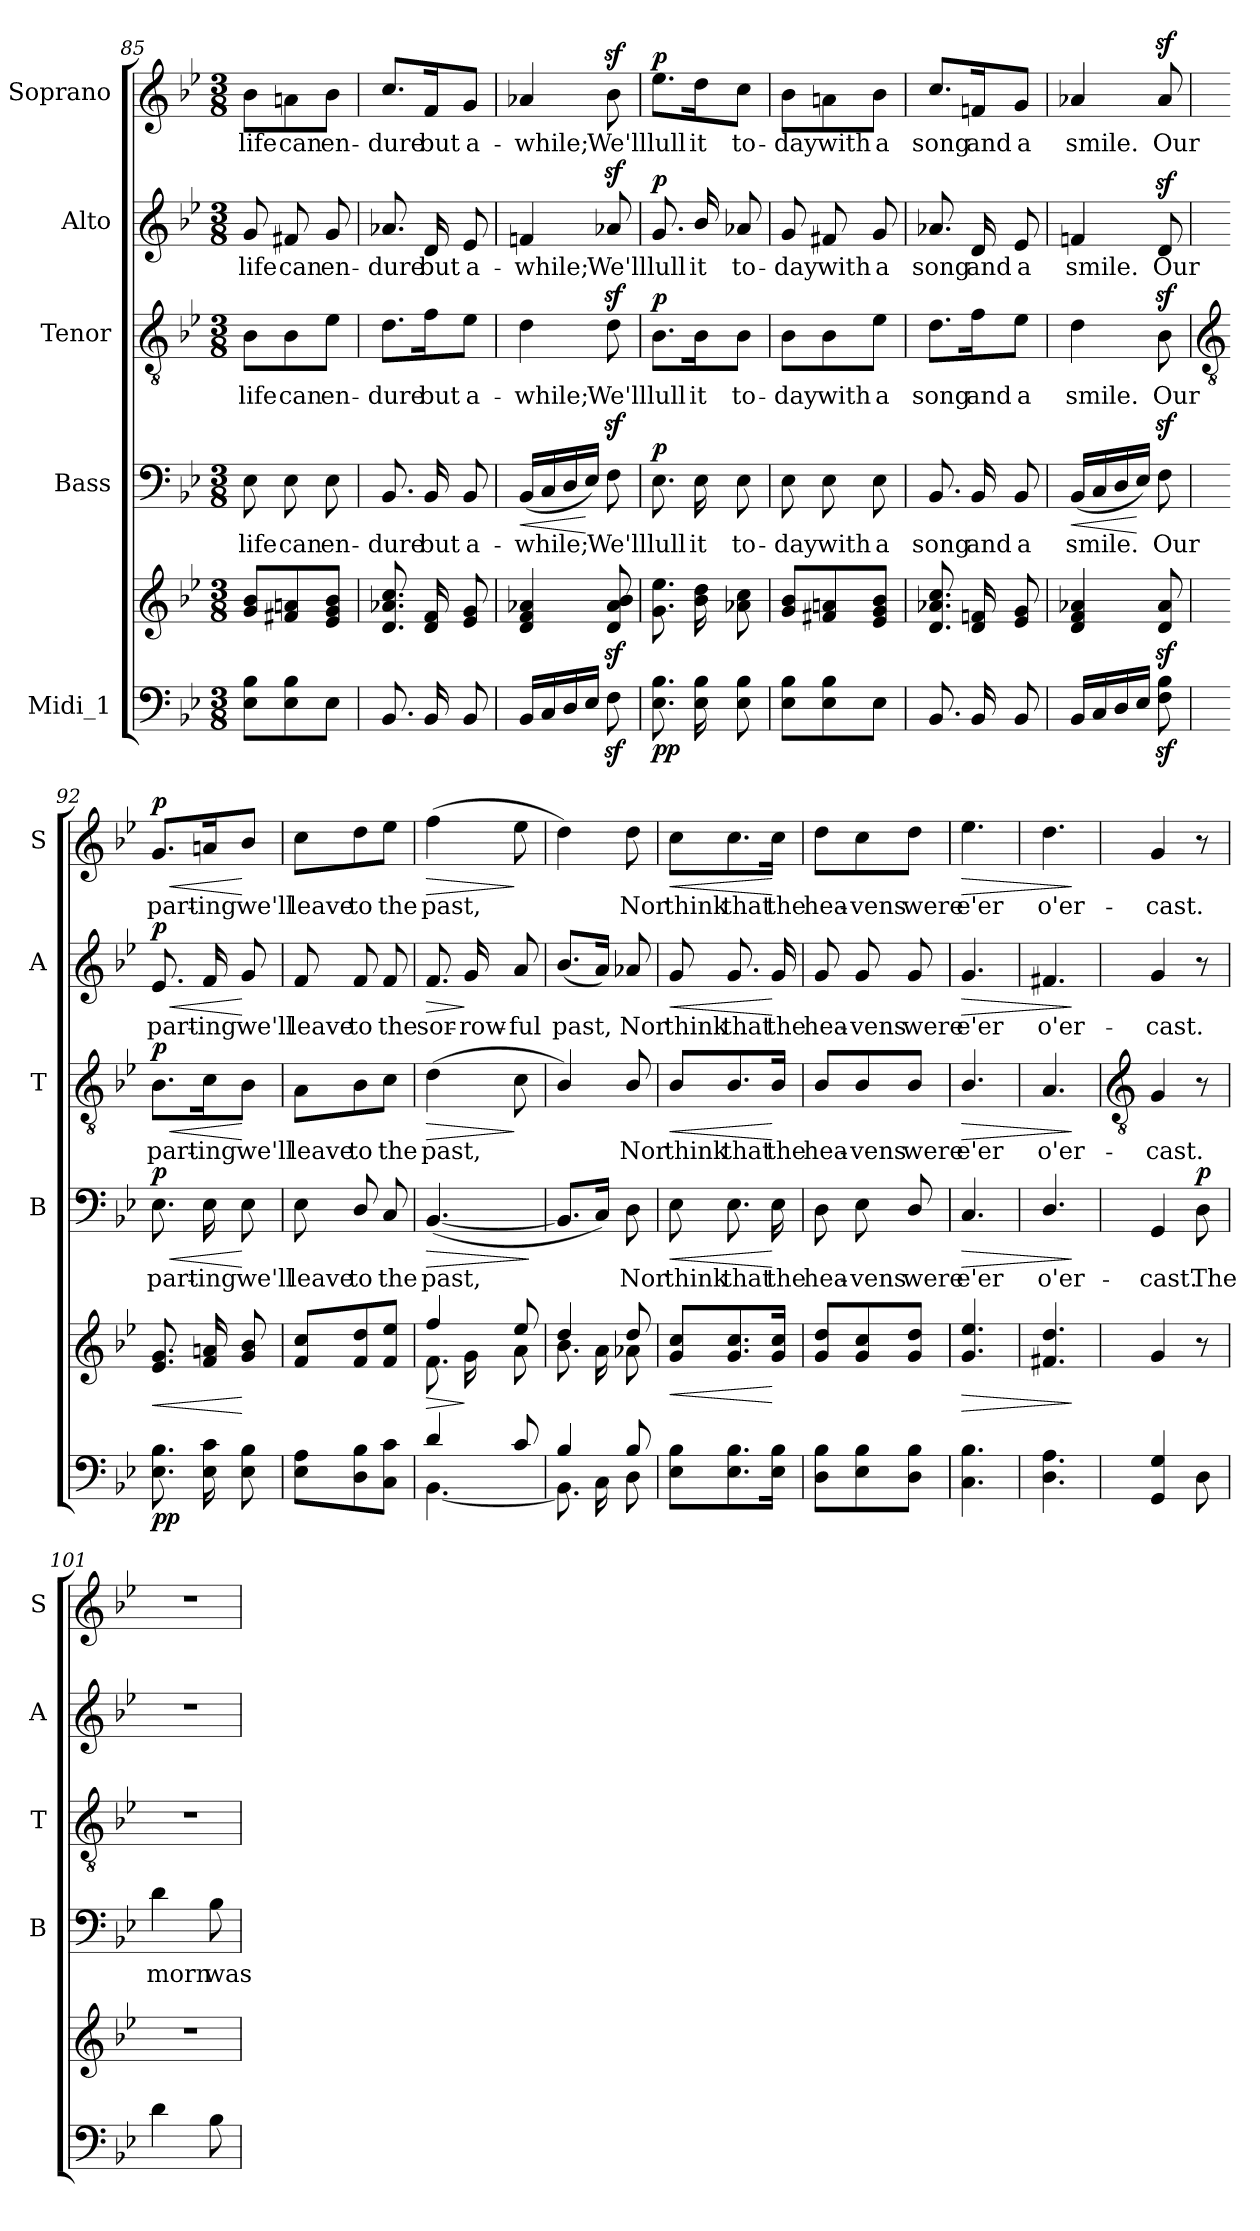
**kern	**kern	**dynam	**kern	**text	**dynam	**kern	**text	**dynam	**kern	**text	**dynam	**kern	**text	**dynam
*part5	*part5	*part5	*part4	*part4	*part4	*part3	*part3	*part3	*part2	*part2	*part2	*part1	*part1	*part1
*staff6	*staff5	*staff5/6	*staff4	*staff4	*staff4	*staff3	*staff3	*staff3	*staff2	*staff2	*staff2	*staff1	*staff1	*staff1
*I"Midi_1	*	*	*I"Bass	*	*	*I"Tenor	*	*	*I"Alto	*	*	*I"Soprano	*	*
*	*	*	*I'B	*	*	*I'T	*	*	*I'A	*	*	*I'S	*	*
!!LO:LB:g=z
*clefF4	*clefG2	*	*clefF4	*	*	*clefGv2	*	*	*clefG2	*	*	*clefG2	*	*
*k[b-e-]	*k[b-e-]	*	*k[b-e-]	*	*	*k[b-e-]	*	*	*k[b-e-]	*	*	*k[b-e-]	*	*
*B-:	*B-:	*	*B-:	*	*	*B-:	*	*	*B-:	*	*	*B-:	*	*
*M3/8	*M3/8	*	*M3/8	*	*	*M3/8	*	*	*M3/8	*	*	*M3/8	*	*
=85	=85	=85	=85	=85	=85	=85	=85	=85	=85	=85	=85	=85	=85	=85
!	!	!	!	!LO:LY:b	!	!	!LO:LY:b	!	!	!LO:LY:b	!	!	!LO:LY:b	!
8E- 8B-L	8g/ 8b-/L	.	8E-	life	.	8B-\L	life	.	8g	life	.	8b-\L	life	.
!	!	!	!	!LO:LY:b	!	!	!LO:LY:b	!	!	!LO:LY:b	!	!	!LO:LY:b	!
8E- 8B-	8f#X 8an	.	8E-	can	.	8B-\	can	.	8f#X	can	.	8an\	can	.
!	!	!	!	!LO:LY:b	!	!	!LO:LY:b	!	!	!LO:LY:b	!	!	!LO:LY:b	!
8E-J	8e- 8g 8b-J	.	8E-	en-	.	8e-\J	en-	.	8g	en-	.	8b-\J	en-	.
=86	=86	=86	=86	=86	=86	=86	=86	=86	=86	=86	=86	=86	=86	=86
!	!	!	!	!LO:LY:b	!	!	!LO:LY:b	!	!	!LO:LY:b	!	!	!LO:LY:b	!
8.BB-L	8.d 8.a-X 8.ccL	.	8.BB-	-dure	.	8.d\L	-dure	.	8.a-X	-dure	.	8.cc/L	-dure	.
!	!	!	!	!LO:LY:b	!	!	!LO:LY:b	!	!	!LO:LY:b	!	!	!LO:LY:b	!
16BB-L	16d 16fL	.	16BB-	but	.	16f\K	but	.	16d	but	.	16f/K	but	.
!	!	!	!	!LO:LY:b	!	!	!LO:LY:b	!	!	!LO:LY:b	!	!	!LO:LY:b	!
8BB-J	8e- 8gJ	.	8BB-	a-	.	8e-\J	a-	.	8e-	a-	.	8g/J	a-	.
=87	=87	=87	=87	=87	=87	=87	=87	=87	=87	=87	=87	=87	=87	=87
!	!	!	!	!LO:LY:b	!LO:HP:b	!	!LO:LY:b	!	!	!LO:LY:b	!	!	!LO:LY:b	!
16BB-LL	4d 4f 4a-X	.	(<16BB-LL	-while;	<	4d	-while;	.	4fn	-while;	.	4a-X	-while;	.
16C	.	.	16C	.	.	.	.	.	.	.	.	.	.	.
16D	.	.	16D	.	.	.	.	.	.	.	.	.	.	.
16E-JJ	.	.	16E-JJ)	.	[	.	.	.	.	.	.	.	.	.
!	!	!	!	!LO:LY:b	!	!	!LO:LY:b	!	!	!LO:LY:b	!	!	!LO:LY:b	!
8Fz<	8dz< 8a-z< 8b-z<	.	8Fz<	We'll	.	8dz<	We'll	.	8a-Xz<	We'll	.	8b-z<	We'll	.
=88	=88	=88	=88	=88	=88	=88	=88	=88	=88	=88	=88	=88	=88	=88
!	!	!LO:DY:b=2	!	!LO:LY:b	!	!	!LO:LY:b	!	!	!LO:LY:b	!	!	!LO:LY:b	!
!	!	!LO:DY:n=1:b	!	!	!LO:DY:b	!	!	!LO:DY:b	!	!	!LO:DY:b	!	!	!LO:DY:b
8.E- 8.B-L	8.g 8.ee-L	p p	8.E-	lull	p	8.B-\L	lull	p	8.g	lull	p	8.ee-\L	lull	p
!	!	!	!	!LO:LY:b	!	!	!LO:LY:b	!	!	!LO:LY:b	!	!	!LO:LY:b	!
16E- 16B-L	16b- 16ddL	.	16E-	it	.	16B-\K	it	.	16b-/	it	.	16dd\K	it	.
!	!	!	!	!LO:LY:b	!	!	!LO:LY:b	!	!	!LO:LY:b	!	!	!LO:LY:b	!
8E- 8B-J	8a-X 8ccJ	.	8E-	to-	.	8B-\J	to-	.	8a-X	to-	.	8cc\J	to-	.
=89	=89	=89	=89	=89	=89	=89	=89	=89	=89	=89	=89	=89	=89	=89
!	!	!	!	!LO:LY:b	!	!	!LO:LY:b	!	!	!LO:LY:b	!	!	!LO:LY:b	!
8E- 8B-L	8g/ 8b-/L	.	8E-	-day	.	8B-\L	-day	.	8g	-day	.	8b-\L	-day	.
!	!	!	!	!LO:LY:b	!	!	!LO:LY:b	!	!	!LO:LY:b	!	!	!LO:LY:b	!
8E- 8B-	8f#X 8an	.	8E-	with	.	8B-\	with	.	8f#X	with	.	8an\	with	.
!	!	!	!	!LO:LY:b	!	!	!LO:LY:b	!	!	!LO:LY:b	!	!	!LO:LY:b	!
8E-J	8e- 8g 8b-J	.	8E-	a	.	8e-\J	a	.	8g	a	.	8b-\J	a	.
=90	=90	=90	=90	=90	=90	=90	=90	=90	=90	=90	=90	=90	=90	=90
!	!	!	!	!LO:LY:b	!	!	!LO:LY:b	!	!	!LO:LY:b	!	!	!LO:LY:b	!
8.BB-L	8.d 8.a-X 8.ccL	.	8.BB-	song	.	8.d\L	song	.	8.a-X	song	.	8.cc/L	song	.
!	!	!	!	!LO:LY:b	!	!	!LO:LY:b	!	!	!LO:LY:b	!	!	!LO:LY:b	!
16BB-L	16d 16fnL	.	16BB-	and	.	16f\K	and	.	16d	and	.	16fn/K	and	.
!	!	!	!	!LO:LY:b	!	!	!LO:LY:b	!	!	!LO:LY:b	!	!	!LO:LY:b	!
8BB-J	8e- 8gJ	.	8BB-	a	.	8e-\J	a	.	8e-	a	.	8g/J	a	.
=91	=91	=91	=91	=91	=91	=91	=91	=91	=91	=91	=91	=91	=91	=91
!	!	!	!	!LO:LY:b	!LO:HP:b	!	!LO:LY:b	!	!	!LO:LY:b	!	!	!LO:LY:b	!
16BB-LL	4d 4f 4a-X	.	(<16BB-LL	smile.	<	4d	smile.	.	4fn	smile.	.	4a-X	smile.	.
16C	.	.	16C	.	.	.	.	.	.	.	.	.	.	.
16D	.	.	16D	.	.	.	.	.	.	.	.	.	.	.
16E-JJ	.	.	16E-JJ)	.	[	.	.	.	.	.	.	.	.	.
!	!	!	!	!LO:LY:b	!	!	!LO:LY:b	!	!	!LO:LY:b	!	!	!LO:LY:b	!
8Fz< 8B-z<	8dz< 8a-z<	.	8Fz<	Our	.	8B-z<	Our	.	8dz<	Our	.	8a-z<	Our	.
!!LO:LB:g=z
=92	=92	=92	=92	=92	=92	=92	=92	=92	=92	=92	=92	=92	=92	=92
*	*	*	*	*	*	*clefGv2	*	*	*	*	*	*	*	*
*	*^	*	*	*	*	*	*	*	*	*	*	*	*	*
!LO:N:vis=1	!	!LO:N:vis=1	!LO:HP:b	!	!LO:LY:b	!LO:HP:b	!	!LO:LY:b	!LO:HP:b	!	!LO:LY:b	!LO:HP:b	!	!LO:LY:b	!LO:HP:b
*^	*	*	*	*	*	*	*	*	*	*	*	*	*	*	*
!	!	!	!	!LO:DY:n=1:b=2	!	!	!	!	!	!	!	!	!	!	!	!
!	!	!	!	!LO:DY:n=2:b	!	!	!LO:DY:n=1:b	!	!	!LO:DY:n=1:b	!	!	!LO:DY:n=1:b	!	!	!LO:DY:n=1:b
4.ryy	8.E-\ 8.B-\L	8.e- 8.gL	4.ryy	< p p	8.E-	part-	< p	8.B-\L	part-	< p	8.e-	part-	< p	8.g/L	part-	< p
!	!	!	!	!	!	!LO:LY:b	!	!	!LO:LY:b	!	!	!LO:LY:b	!	!	!LO:LY:b	!
.	16E-\ 16c\L	16f 16anL	.	.	16E-	-ing	.	16c\K	-ing	.	16f	-ing	.	16an/K	-ing	.
!	!	!	!	!	!	!LO:LY:b	!	!	!LO:LY:b	!	!	!LO:LY:b	!	!	!LO:LY:b	!
.	8E-\ 8B-\J	8g 8b-J	.	[	8E-	we'll	[	8B-\J	we'll	[	8g	we'll	[	8b-/J	we'll	[
=93	=93	=93	=93	=93	=93	=93	=93	=93	=93	=93	=93	=93	=93	=93	=93	=93
!LO:N:vis=1	!	!	!LO:N:vis=1	!	!	!LO:LY:b	!	!	!LO:LY:b	!	!	!LO:LY:b	!	!	!LO:LY:b	!
4.ryy	8E-\ 8A\L	8f 8ccL	4.ryy	.	8E-	leave	.	8A\L	leave	.	8f	leave	.	8cc\L	leave	.
!	!	!	!	!	!	!LO:LY:b	!	!	!LO:LY:b	!	!	!LO:LY:b	!	!	!LO:LY:b	!
.	8D/ 8B-/	8f 8dd	.	.	8D/	to	.	8B-\	to	.	8f	to	.	8dd\	to	.
!	!	!	!	!	!	!LO:LY:b	!	!	!LO:LY:b	!	!	!LO:LY:b	!	!	!LO:LY:b	!
.	8C\ 8c\J	8f 8ee-J	.	.	8C	the	.	8c\J	the	.	8f	the	.	8ee-\J	the	.
=94	=94	=94	=94	=94	=94	=94	=94	=94	=94	=94	=94	=94	=94	=94	=94	=94
!	!	!	!	!LO:HP:b	!	!LO:LY:b	!LO:HP:b	!	!LO:LY:b	!LO:HP:b	!	!LO:LY:b	!LO:HP:b	!	!LO:LY:b	!LO:HP:b
4d/	[4.BB-\	4ff/	8.f\L	>	(<[4.BB-	past,	>	(>4d	past,	>	8.f	sor-	>	(>4ff	past,	>
!	!	!	!	!	!	!	!	!	!	!	!	!LO:LY:b	!	!	!	!
.	.	.	16g\L	]	.	.	.	.	.	.	16g	-row-	]	.	.	.
!	!	!	!	!	!	!	!	!	!	!	!	!LO:LY:b	!	!	!	!
8c/	.	8ee-/	8a\J	.	.	.	.	8c	.	]	8a	-ful	.	8ee-	.	]
*v	*v	*	*	*	*	*	*	*	*	*	*	*	*	*	*	*
*	*v	*v	*	*	*	*	*	*	*	*	*	*	*	*	*
.	.	.	.	.	]	.	.	.	.	.	.	.	.	.
=95	=95	=95	=95	=95	=95	=95	=95	=95	=95	=95	=95	=95	=95	=95
*^	*^	*	*	*	*	*	*	*	*	*	*	*	*	*
!	!	!	!	!	!	!	!	!	!	!	!	!LO:LY:b	!	!	!	!
4B-/	8.BB-\L]	4dd/	8.b-\L	.	8.BB-L]	.	.	4B-/)	.	.	(<8.b-L	past,	.	4dd)	.	.
.	16C\L	.	16a\L	.	16CJ)	.	.	.	.	.	16aJ)	.	.	.	.	.
!	!	!	!	!	!	!LO:LY:b	!	!	!LO:LY:b	!	!	!LO:LY:b	!	!	!LO:LY:b	!
8B-/	8D\J	8dd/	8a-X\J	.	8D	Nor	.	8B-/	Nor	.	8a-X	Nor	.	8dd	Nor	.
=96	=96	=96	=96	=96	=96	=96	=96	=96	=96	=96	=96	=96	=96	=96	=96	=96
!LO:N:vis=1	!	!	!LO:N:vis=1	!LO:HP:b	!	!LO:LY:b	!LO:HP:b	!	!LO:LY:b	!LO:HP:b	!	!LO:LY:b	!LO:HP:b	!	!LO:LY:b	!LO:HP:b
4.ryy	8E-\ 8B-\L	8g 8ccL	4.ryy	<	8E-	think	<	8B-/L	think	<	8g	think	<	8cc\L	think	<
!	!	!	!	!	!	!LO:LY:b	!	!	!LO:LY:b	!	!	!LO:LY:b	!	!	!LO:LY:b	!
.	8.E-\ 8.B-\	8.g 8.cc	.	.	8.E-	that	.	8.B-/	that	.	8.g	that	.	8.cc\	that	.
!	!	!	!	!	!	!LO:LY:b	!	!	!LO:LY:b	!	!	!LO:LY:b	!	!	!LO:LY:b	!
.	16E-\ 16B-\J	16g 16ccJ	.	[	16E-	the	[	16B-/Jk	the	[	16g	the	[	16cc\Jk	the	[
=97	=97	=97	=97	=97	=97	=97	=97	=97	=97	=97	=97	=97	=97	=97	=97	=97
!LO:N:vis=1	!	!	!LO:N:vis=1	!	!	!LO:LY:b	!	!	!LO:LY:b	!	!	!LO:LY:b	!	!	!LO:LY:b	!
4.ryy	8D\ 8B-\L	8g 8ddL	4.ryy	.	8D	hea-	.	8B-/L	hea-	.	8g	hea-	.	8dd\L	hea-	.
!	!	!	!	!	!	!LO:LY:b	!	!	!LO:LY:b	!	!	!LO:LY:b	!	!	!LO:LY:b	!
.	8E-\ 8B-\	8g 8cc	.	.	8E-	-vens	.	8B-/	-vens	.	8g	-vens	.	8cc\	-vens	.
!	!	!	!	!	!	!LO:LY:b	!	!	!LO:LY:b	!	!	!LO:LY:b	!	!	!LO:LY:b	!
.	8D/ 8B-/J	8g 8ddJ	.	.	8D/	were	.	8B-/J	were	.	8g	were	.	8dd\J	were	.
=98	=98	=98	=98	=98	=98	=98	=98	=98	=98	=98	=98	=98	=98	=98	=98	=98
!LO:N:vis=1	!	!	!LO:N:vis=1	!LO:HP:b	!	!LO:LY:b	!LO:HP:b	!	!LO:LY:b	!LO:HP:b	!	!LO:LY:b	!LO:HP:b	!	!LO:LY:b	!LO:HP:b
4.ryy	4.C\ 4.B-\	4.g 4.ee-	4.ryy	>	4.C	e'er	>	4.B-/	e'er	>	4.g	e'er	>	4.ee-	e'er	>
=99	=99	=99	=99	=99	=99	=99	=99	=99	=99	=99	=99	=99	=99	=99	=99	=99
!LO:N:vis=1	!	!	!LO:N:vis=1	!	!	!LO:LY:b	!	!	!LO:LY:b	!	!	!LO:LY:b	!	!	!LO:LY:b	!
4.ryy	4.D\ 4.A\	4.f#X 4.dd	4.ryy	.	4.D/	o'er-	.	4.A	o'er-	.	4.f#X	o'er-	.	4.dd	o'er-	.
*v	*v	*	*	*	*	*	*	*	*	*	*	*	*	*	*	*
*	*v	*v	*	*	*	*	*	*	*	*	*	*	*	*	*
.	.	]	.	.	]	.	.	]	.	.	]	.	.	]
!!LO:LB:g=z
=100	=100	=100	=100	=100	=100	=100	=100	=100	=100	=100	=100	=100	=100	=100
*	*	*	*	*	*	*clefGv2	*	*	*	*	*	*	*	*
!	!	!	!	!LO:LY:b	!	!	!LO:LY:b	!	!	!LO:LY:b	!	!	!LO:LY:b	!
4GG 4G	4g	.	4GG	-cast.	.	4G	-cast.	.	4g	-cast.	.	4g	-cast.	.
!	!	!	!	!LO:LY:b	!LO:DY:b	!	!	!	!	!	!	!	!	!
8D	8r	.	8D	The	p	8r	.	.	8r	.	.	8r	.	.
=101	=101	=101	=101	=101	=101	=101	=101	=101	=101	=101	=101	=101	=101	=101
!	!LO:N:vis=1	!	!	!LO:LY:b	!	!LO:N:vis=1	!	!	!LO:N:vis=1	!	!	!LO:N:vis=1	!	!
4d	4.r	.	4d	morn	.	4.r	.	.	4.r	.	.	4.r	.	.
!	!	!	!	!LO:LY:b	!	!	!	!	!	!	!	!	!	!
8B-	.	.	8B-	was	.	.	.	.	.	.	.	.	.	.
=	=	=	=	=	=	=	=	=	=	=	=	=	=	=
*-	*-	*-	*-	*-	*-	*-	*-	*-	*-	*-	*-	*-	*-	*-
